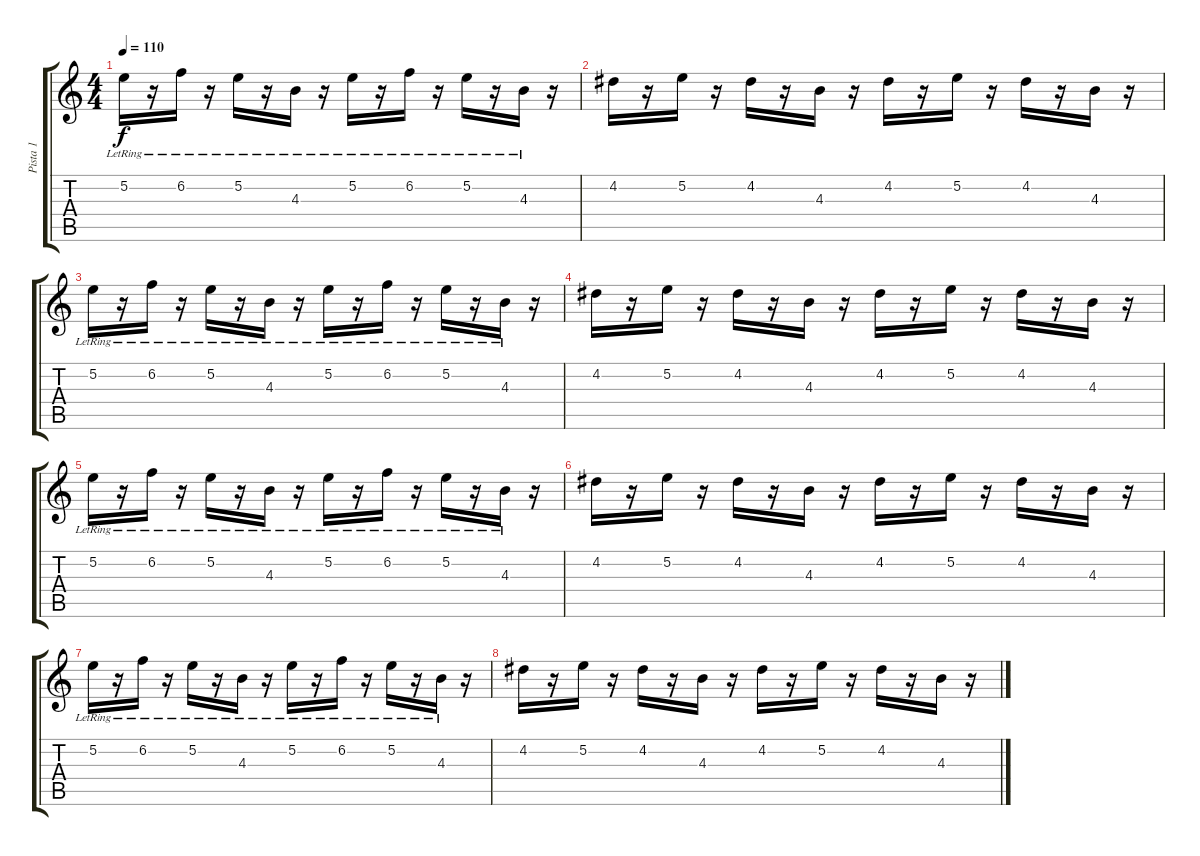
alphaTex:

\track ("Pista 1" "Pista 1") {instrument electricguitarclean}
\staff {score tabs}
\tuning (E4 B3 G3 D3 A2 E2) {hide}
\ts (4 4)
\section ("" "")
\tempo 110
\clef g2
\ks c
5.2{lr}.16{dy f} r.16 6.2{lr}.16 r.16 5.2{lr}.16 r.16 4.3{lr}.16 r.16 5.2{lr}.16 r.16 6.2{lr}.16 r.16 5.2{lr}.16 r.16 4.3{lr}.16 r.16 |
4.2.16 r.16 5.2.16 r.16 4.2.16 r.16 4.3.16 r.16 4.2.16 r.16 5.2.16 r.16 4.2.16 r.16 4.3.16 r.16 |
5.2{lr}.16 r.16 6.2{lr}.16 r.16 5.2{lr}.16 r.16 4.3{lr}.16 r.16 5.2{lr}.16 r.16 6.2{lr}.16 r.16 5.2{lr}.16 r.16 4.3{lr}.16 r.16 |
4.2.16 r.16 5.2.16 r.16 4.2.16 r.16 4.3.16 r.16 4.2.16 r.16 5.2.16 r.16 4.2.16 r.16 4.3.16 r.16 |
5.2{lr}.16 r.16 6.2{lr}.16 r.16 5.2{lr}.16 r.16 4.3{lr}.16 r.16 5.2{lr}.16 r.16 6.2{lr}.16 r.16 5.2{lr}.16 r.16 4.3{lr}.16 r.16 |
4.2.16 r.16 5.2.16 r.16 4.2.16 r.16 4.3.16 r.16 4.2.16 r.16 5.2.16 r.16 4.2.16 r.16 4.3.16 r.16 |
5.2{lr}.16 r.16 6.2{lr}.16 r.16 5.2{lr}.16 r.16 4.3{lr}.16 r.16 5.2{lr}.16 r.16 6.2{lr}.16 r.16 5.2{lr}.16 r.16 4.3{lr}.16 r.16 |
4.2.16 r.16 5.2.16 r.16 4.2.16 r.16 4.3.16 r.16 4.2.16 r.16 5.2.16 r.16 4.2.16 r.16 4.3.16 r.16
